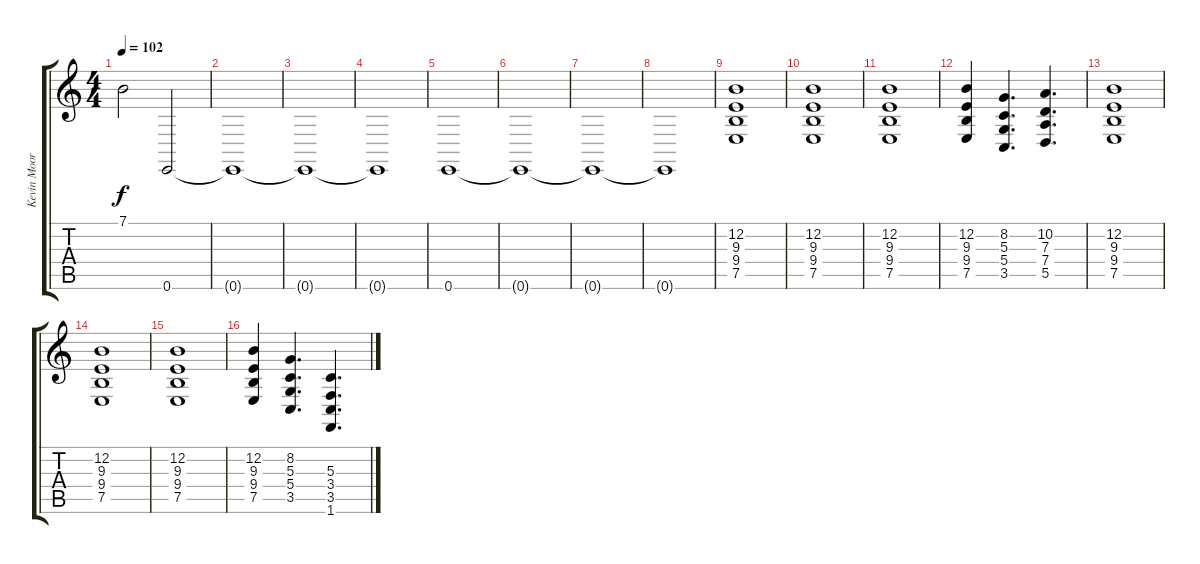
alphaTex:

\track ("Kevin Moore Keyboard Main Channel" "Kevin Moor") {instrument lead2sawtooth}
\staff {score tabs}
\tuning (E4 B3 G3 D3 A2 E2) {hide}
\ts (4 4)
\tempo 102
\clef g2
\ks c
7.1.2{dy f volume 0} 0.6.2{volume 15 instrument stringensemble1} |
0.6{t}.1 |
0.6{t}.1 |
0.6{t}.1 |
0.6.1{instrument stringensemble1} |
0.6{t}.1 |
0.6{t}.1 |
0.6{t}.1 |
(12.2 9.3 9.4 7.5).1{volume 10 instrument stringensemble1} |
(12.2 9.3 9.4 7.5).1 |
(12.2 9.3 9.4 7.5).1 |
(12.2 9.3 9.4 7.5).4 (8.2 5.3 5.4 3.5).4{d} (10.2 7.3 7.4 5.5).4{d} |
(12.2 9.3 9.4 7.5).1 |
(12.2 9.3 9.4 7.5).1 |
(12.2 9.3 9.4 7.5).1 |
(12.2 9.3 9.4 7.5).4 (8.2 5.3 5.4 3.5).4{d} (5.3 3.4 3.5 1.6).4{d}
